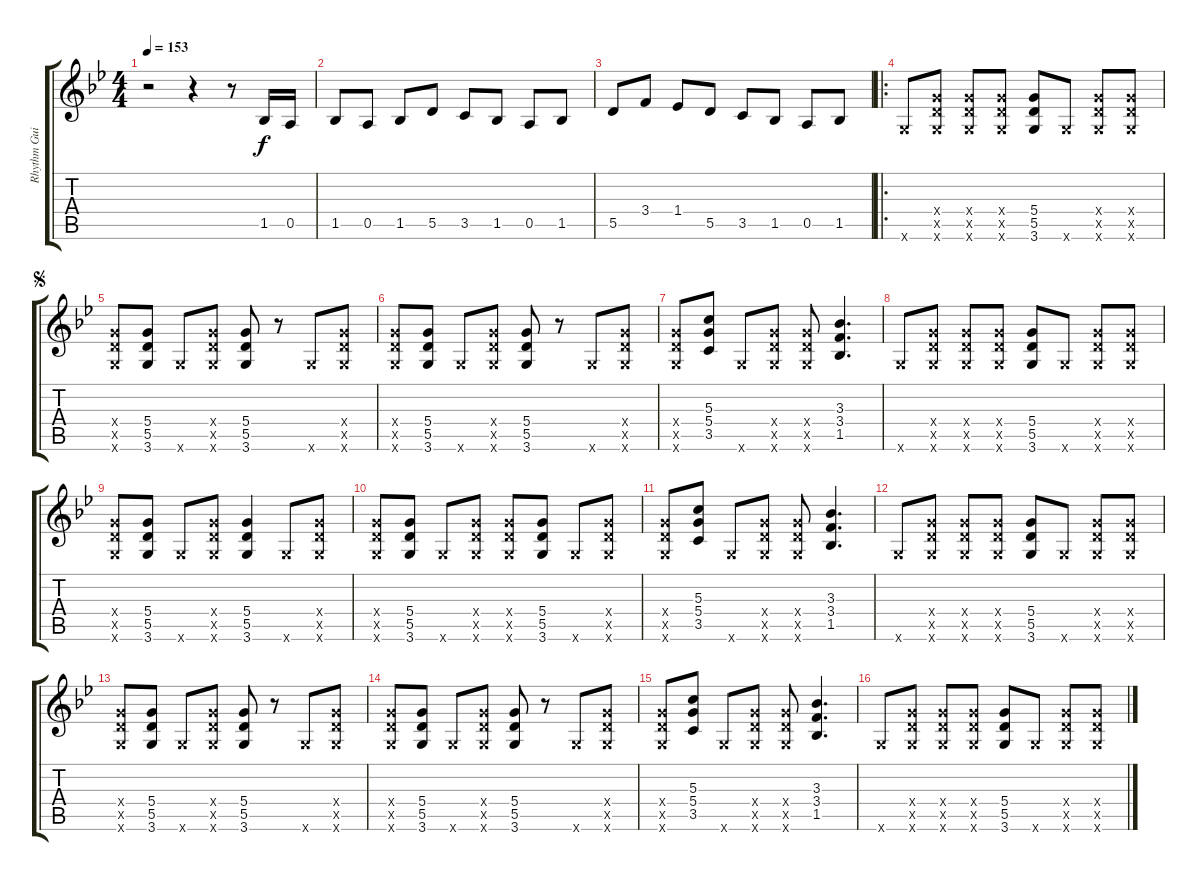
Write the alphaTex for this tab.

\track ("Rhythm Guitar" "Rhythm Gui") {instrument distortionguitar}
\staff {score tabs}
\tuning (E4 B3 G3 D3 A2 E2) {hide}
\ts (4 4)
\tempo 153
\clef g2
\ks bb
r.2{dy f instrument distortionguitar} r.4 r.8 1.5.16 0.5.16 |
1.5.8 0.5.8 1.5.8 5.5.8 3.5.8 1.5.8 0.5.8 1.5.8 |
5.5.8 3.4.8 1.4.8 5.5.8 3.5.8 1.5.8 0.5.8 1.5.8 |
\ro
3.6{x}.8 (5.4{x} 5.5{x} 3.6{x}).8 (5.4{x} 5.5{x} 3.6{x}).8 (5.4{x} 5.5{x} 3.6{x}).8 (5.4 5.5 3.6).8 3.6{x}.8 (5.4{x} 5.5{x} 3.6{x}).8 (5.4{x} 5.5{x} 3.6{x}).8 |
\jump segno
(5.4{x} 5.5{x} 3.6{x}).8 (5.4 5.5 3.6).8 3.6{x}.8 (5.4{x} 5.5{x} 3.6{x}).8 (5.4 5.5 3.6).8 r.8 3.6{x}.8 (5.4{x} 5.5{x} 3.6{x}).8 |
(5.4{x} 5.5{x} 3.6{x}).8 (5.4 5.5 3.6).8 3.6{x}.8 (5.4{x} 5.5{x} 3.6{x}).8 (5.4 5.5 3.6).8 r.8 3.6{x}.8 (5.4{x} 5.5{x} 3.6{x}).8 |
(5.4{x} 5.5{x} 3.6{x}).8 (5.3 5.4 3.5).8 3.6{x}.8 (5.4{x} 5.5{x} 3.6{x}).8 (5.4{x} 5.5{x} 3.6{x}).8 (3.3 3.4 1.5).4{d} |
3.6{x}.8 (5.4{x} 5.5{x} 3.6{x}).8 (5.4{x} 5.5{x} 3.6{x}).8 (5.4{x} 5.5{x} 3.6{x}).8 (5.4 5.5 3.6).8 3.6{x}.8 (5.4{x} 5.5{x} 3.6{x}).8 (5.4{x} 5.5{x} 3.6{x}).8 |
(5.4{x} 5.5{x} 3.6{x}).8 (5.4 5.5 3.6).8 3.6{x}.8 (5.4{x} 5.5{x} 3.6{x}).8 (5.4 5.5 3.6).4 3.6{x}.8 (5.4{x} 5.5{x} 3.6{x}).8 |
(5.4{x} 5.5{x} 3.6{x}).8 (5.4 5.5 3.6).8 3.6{x}.8 (5.4{x} 5.5{x} 3.6{x}).8 (5.4{x} 5.5{x} 3.6{x}).8 (5.4 5.5 3.6).8 3.6{x}.8 (5.4{x} 5.5{x} 3.6{x}).8 |
(5.4{x} 5.5{x} 3.6{x}).8 (5.3 5.4 3.5).8 3.6{x}.8 (5.4{x} 5.5{x} 3.6{x}).8 (5.4{x} 5.5{x} 3.6{x}).8 (3.3 3.4 1.5).4{d} |
3.6{x}.8 (5.4{x} 5.5{x} 3.6{x}).8 (5.4{x} 5.5{x} 3.6{x}).8 (5.4{x} 5.5{x} 3.6{x}).8 (5.4 5.5 3.6).8 3.6{x}.8 (5.4{x} 5.5{x} 3.6{x}).8 (5.4{x} 5.5{x} 3.6{x}).8 |
(5.4{x} 5.5{x} 3.6{x}).8 (5.4 5.5 3.6).8 3.6{x}.8 (5.4{x} 5.5{x} 3.6{x}).8 (5.4 5.5 3.6).8 r.8 3.6{x}.8 (5.4{x} 5.5{x} 3.6{x}).8 |
(5.4{x} 5.5{x} 3.6{x}).8 (5.4 5.5 3.6).8 3.6{x}.8 (5.4{x} 5.5{x} 3.6{x}).8 (5.4 5.5 3.6).8 r.8 3.6{x}.8 (5.4{x} 5.5{x} 3.6{x}).8 |
(5.4{x} 5.5{x} 3.6{x}).8 (5.3 5.4 3.5).8 3.6{x}.8 (5.4{x} 5.5{x} 3.6{x}).8 (5.4{x} 5.5{x} 3.6{x}).8 (3.3 3.4 1.5).4{d} |
3.6{x}.8 (5.4{x} 5.5{x} 3.6{x}).8 (5.4{x} 5.5{x} 3.6{x}).8 (5.4{x} 5.5{x} 3.6{x}).8 (5.4 5.5 3.6).8 3.6{x}.8 (5.4{x} 5.5{x} 3.6{x}).8 (5.4{x} 5.5{x} 3.6{x}).8
